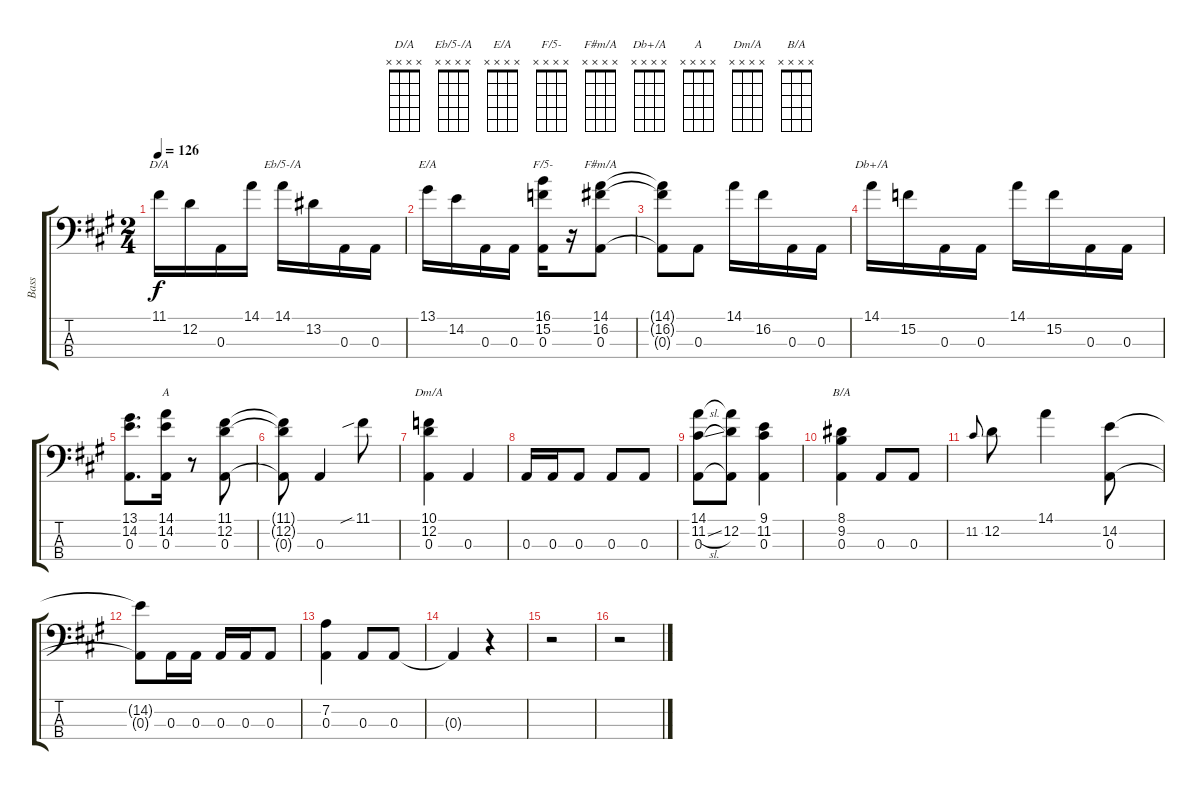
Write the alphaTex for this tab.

\track ("Bass" "Bass") {instrument fretlessbass}
\staff {score tabs}
\tuning (G2 D2 A1 E1) {hide}
\chord ("D/A" x x x x)
\chord ("Eb/5-/A" x x x x)
\chord ("E/A" x x x x)
\chord ("F/5-" x x x x)
\chord ("F#m/A" x x x x)
\chord ("Db+/A" x x x x)
\chord ("A" x x x x)
\chord ("Dm/A" x x x x)
\chord ("B/A" x x x x)
\ts (2 4)
\tempo 126
\clef f4
\ks a
11.1.16{ch "D/A" dy f} 12.2.16 0.3.16 14.1.16 14.1.16{ch "Eb/5-/A"} 13.2.16 0.3.16 0.3.16 |
13.1.16{ch "E/A"} 14.2.16 0.3.16 0.3.16 (16.1 15.2 0.3).16{ch "F/5-"} r.16 (14.1 16.2 0.3).8{ch "F#m/A"} |
(14.1{t} 16.2{t} 0.3{t}).8 0.3.8 14.1.16 16.2.16 0.3.16 0.3.16 |
14.1.16{ch "Db+/A"} 15.2.16 0.3.16 0.3.16 14.1.16 15.2.16 0.3.16 0.3.16 |
(13.1 14.2 0.3).8{d} (14.1 14.2 0.3).16{ch "A"} r.8 (11.1 12.2 0.3).8 |
(11.1{t} 12.2{t} 0.3{t}).8 0.3.4 11.1{sib}.8 |
(10.1 12.2 0.3).4{ch "Dm/A"} 0.3.4 |
0.3.16 0.3.16 0.3.8 0.3.8 0.3.8 |
(14.1 11.2{sl} 0.3).8 (14.1{t} 12.2 0.3{t}).8 (9.1 11.2 0.3).4 |
(8.1 9.2 0.3).4{ch "B/A"} 0.3.8 0.3.8 |
11.2.8{gr onbeat} 12.2.8 14.1.4 (14.2 0.3).8 |
(14.2{t} 0.3{t}).8 0.3.16 0.3.16 0.3.16 0.3.16 0.3.8 |
(7.2 0.3).4 0.3.8 0.3.8 |
0.3{t}.4 r.4 |
r.2 |
r.2
